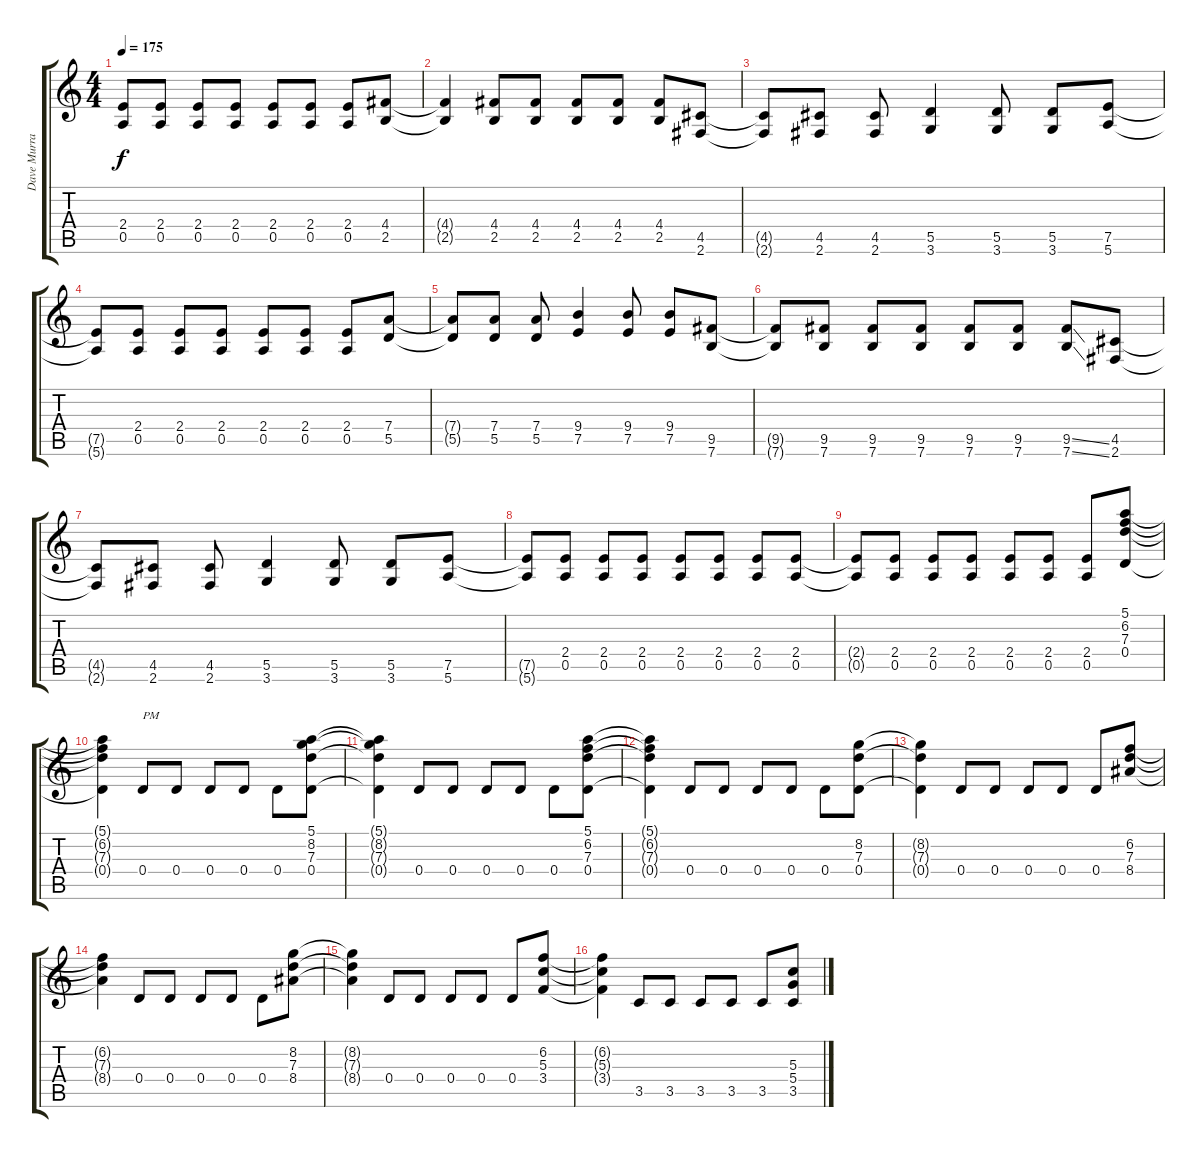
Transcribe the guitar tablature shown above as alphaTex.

\track ("Dave Murray" "Dave Murra") {instrument distortionguitar}
\staff {score tabs}
\tuning (E4 B3 G3 D3 A2 E2) {hide}
\ts (4 4)
\tempo 175
\clef g2
\ks c
(2.4{t} 0.5{t}).8{dy f} (2.4 0.5).8 (2.4 0.5).8 (2.4 0.5).8 (2.4 0.5).8 (2.4 0.5).8 (2.4 0.5).8 (4.4 2.5).8 |
(4.4{t} 2.5{t}).4 (4.4 2.5).8 (4.4 2.5).8 (4.4 2.5).8 (4.4 2.5).8 (4.4 2.5).8 (4.5 2.6).8 |
(4.5{t} 2.6{t}).8 (4.5 2.6).8 (4.5 2.6).8 (5.5 3.6).4 (5.5 3.6).8 (5.5 3.6).8 (7.5 5.6).8 |
(7.5{t} 5.6{t}).8 (2.4 0.5).8 (2.4 0.5).8 (2.4 0.5).8 (2.4 0.5).8 (2.4 0.5).8 (2.4 0.5).8 (7.4 5.5).8 |
(7.4{t} 5.5{t}).8 (7.4 5.5).8 (7.4 5.5).8 (9.4 7.5).4 (9.4 7.5).8 (9.4 7.5).8 (9.5 7.6).8 |
(9.5{t} 7.6{t}).8 (9.5 7.6).8 (9.5 7.6).8 (9.5 7.6).8 (9.5 7.6).8 (9.5 7.6).8 (9.5{ss} 7.6{ss}).8 (4.5 2.6).8 |
(4.5{t} 2.6{t}).8 (4.5 2.6).8 (4.5 2.6).8 (5.5 3.6).4 (5.5 3.6).8 (5.5 3.6).8 (7.5 5.6).8 |
(7.5{t} 5.6{t}).8 (2.4 0.5).8 (2.4 0.5).8 (2.4 0.5).8 (2.4 0.5).8 (2.4 0.5).8 (2.4 0.5).8 (2.4 0.5).8 |
(2.4{t} 0.5{t}).8 (2.4 0.5).8 (2.4 0.5).8 (2.4 0.5).8 (2.4 0.5).8 (2.4 0.5).8 (2.4 0.5).8 (5.1 6.2 7.3 0.4).8{volume 12 balance 8 instrument distortionguitar} |
(5.1{t} 6.2{t} 7.3{t} 0.4{t}).4 0.4.8{txt "PM"} 0.4.8 0.4.8 0.4.8 0.4.8 (5.1 8.2 7.3 0.4).8 |
(5.1{t} 8.2{t} 7.3{t} 0.4{t}).4 0.4.8 0.4.8 0.4.8 0.4.8 0.4.8 (5.1 6.2 7.3 0.4).8 |
(5.1{t} 6.2{t} 7.3{t} 0.4{t}).4 0.4.8 0.4.8 0.4.8 0.4.8 0.4.8 (8.2 7.3 0.4).8 |
(8.2{t} 7.3{t} 0.4{t}).4 0.4.8 0.4.8 0.4.8 0.4.8 0.4.8 (6.2 7.3 8.4).8 |
(6.2{t} 7.3{t} 8.4{t}).4 0.4.8 0.4.8 0.4.8 0.4.8 0.4.8 (8.2 7.3 8.4).8 |
(8.2{t} 7.3{t} 8.4{t}).4 0.4.8 0.4.8 0.4.8 0.4.8 0.4.8 (6.2 5.3 3.4).8 |
(6.2{t} 5.3{t} 3.4{t}).4 3.5.8 3.5.8 3.5.8 3.5.8 3.5.8 (5.3 5.4 3.5).8
